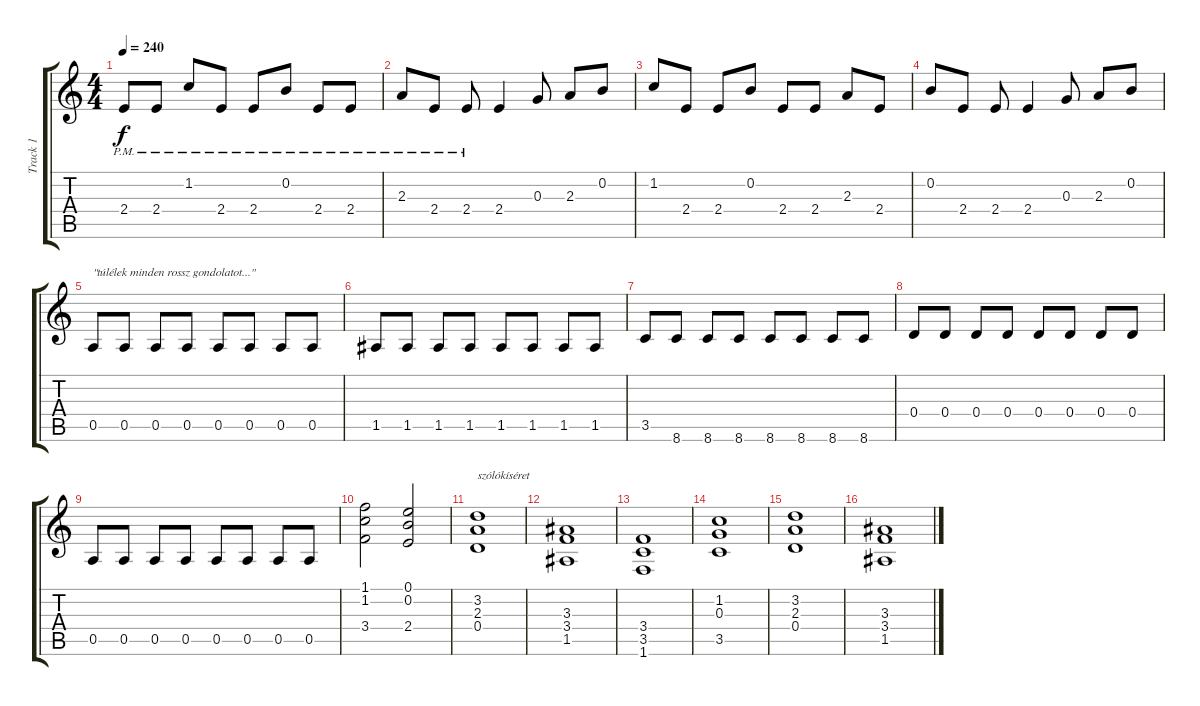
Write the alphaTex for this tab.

\track ("Track 1" "Track 1") {instrument distortionguitar}
\staff {score tabs}
\tuning (E4 B3 G3 D3 A2 E2) {hide}
\ts (4 4)
\tempo 240
\clef g2
\ks c
2.4{pm}.8{dy f} 2.4{pm}.8 1.2{pm}.8 2.4{pm}.8 2.4{pm}.8 0.2{pm}.8 2.4{pm}.8 2.4{pm}.8 |
2.3{pm}.8 2.4{pm}.8 2.4{pm}.8 2.4.4 0.3.8 2.3.8 0.2.8 |
1.2.8 2.4.8 2.4.8 0.2.8 2.4.8 2.4.8 2.3.8 2.4.8 |
0.2.8 2.4.8 2.4.8 2.4.4 0.3.8 2.3.8 0.2.8 |
0.5.8{txt "\"túlélek minden rossz gondolatot...\""} 0.5.8 0.5.8 0.5.8 0.5.8 0.5.8 0.5.8 0.5.8 |
1.5.8 1.5.8 1.5.8 1.5.8 1.5.8 1.5.8 1.5.8 1.5.8 |
3.5.8 8.6.8 8.6.8 8.6.8 8.6.8 8.6.8 8.6.8 8.6.8 |
0.4.8 0.4.8 0.4.8 0.4.8 0.4.8 0.4.8 0.4.8 0.4.8 |
0.5.8 0.5.8 0.5.8 0.5.8 0.5.8 0.5.8 0.5.8 0.5.8 |
(1.1 1.2 3.4).2 (0.1 0.2 2.4).2 |
(3.2 2.3 0.4).1{txt "szólókíséret"} |
(3.3 3.4 1.5).1 |
(3.4 3.5 1.6).1 |
(1.2 0.3 3.5).1 |
(3.2 2.3 0.4).1 |
(3.3 3.4 1.5).1
